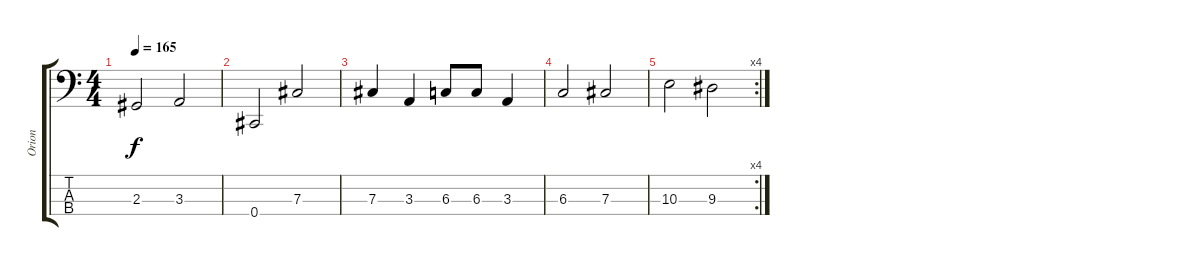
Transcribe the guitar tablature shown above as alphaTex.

\track ("Orion" "Orion") {instrument electricbassfinger}
\staff {score tabs}
\tuning (E2 B1 Gb1 Db1) {hide}
\ts (4 4)
\tempo 165
\clef f4
\ks c
2.3.2{dy f} 3.3.2 |
0.4.2 7.3.2 |
7.3.4 3.3.4 6.3.8 6.3.8 3.3.4 |
6.3.2 7.3.2 |
\rc 4
10.3.2 9.3.2
